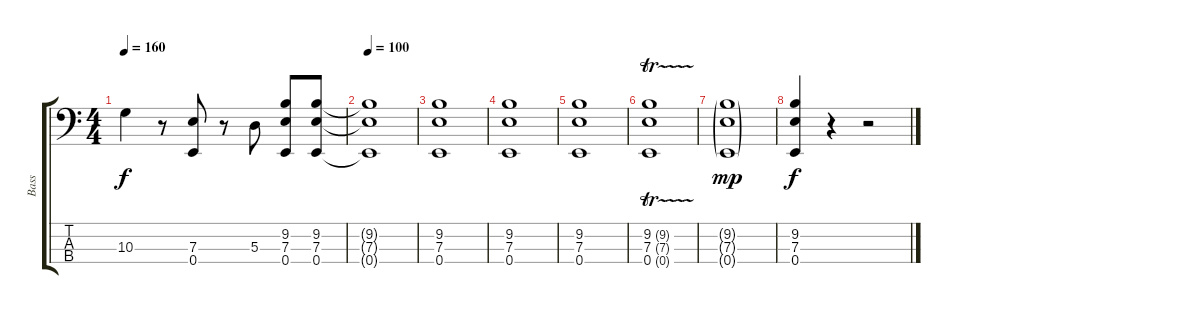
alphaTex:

\track ("Bass" "Bass") {instrument electricbasspick}
\staff {score tabs}
\tuning (G2 D2 A1 E1) {hide}
\ts (4 4)
\tempo 160
\clef f4
\ks c
10.3.4{dy f} r.8 (7.3 0.4).8 r.8 5.3.8 (9.2 7.3 0.4).8 (9.2 7.3 0.4).8 |
\tempo 100
(9.2{t} 7.3{t} 0.4{t}).1 |
(9.2 7.3 0.4).1 |
(9.2 7.3 0.4).1 |
(9.2 7.3 0.4).1 |
(9.2{tr (9 16)} 7.3{tr (7 16)} 0.4{tr (0 16)}).1 |
(9.2{g} 7.3{g} 0.4{g}).1{dy mp} |
(9.2 7.3 0.4).4{dy f} r.4 r.2
